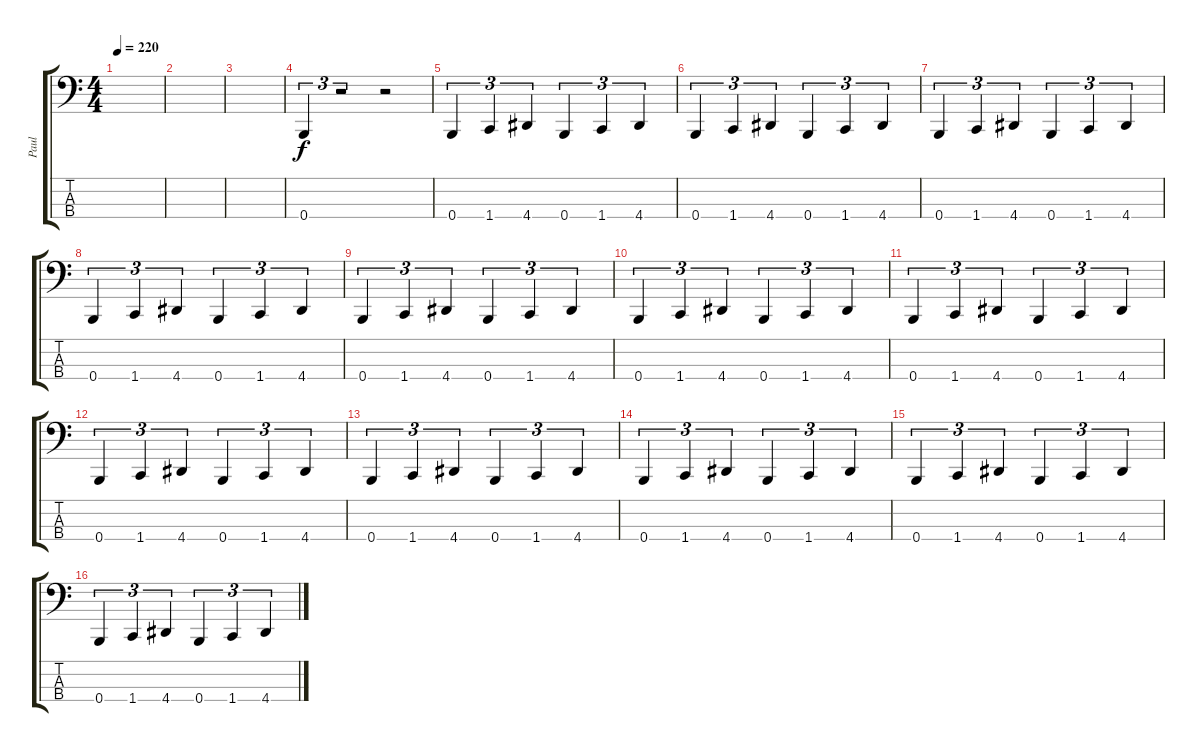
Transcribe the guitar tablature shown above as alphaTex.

\track ("Paul" "Paul") {instrument electricbasspick}
\staff {score tabs}
\tuning (E2 B1 Gb1 B0) {hide}
\ts (4 4)
\tempo 220
\clef f4
\ks c
|
|
|
0.4.4{tu (3 2)} r.2{tu (3 2)} r.2 |
0.4.4{tu (3 2)} 1.4.4{tu (3 2)} 4.4.4{tu (3 2)} 0.4.4{tu (3 2)} 1.4.4{tu (3 2)} 4.4.4{tu (3 2)} |
0.4.4{tu (3 2)} 1.4.4{tu (3 2)} 4.4.4{tu (3 2)} 0.4.4{tu (3 2)} 1.4.4{tu (3 2)} 4.4.4{tu (3 2)} |
0.4.4{tu (3 2)} 1.4.4{tu (3 2)} 4.4.4{tu (3 2)} 0.4.4{tu (3 2)} 1.4.4{tu (3 2)} 4.4.4{tu (3 2)} |
0.4.4{tu (3 2)} 1.4.4{tu (3 2)} 4.4.4{tu (3 2)} 0.4.4{tu (3 2)} 1.4.4{tu (3 2)} 4.4.4{tu (3 2)} |
0.4.4{tu (3 2)} 1.4.4{tu (3 2)} 4.4.4{tu (3 2)} 0.4.4{tu (3 2)} 1.4.4{tu (3 2)} 4.4.4{tu (3 2)} |
0.4.4{tu (3 2)} 1.4.4{tu (3 2)} 4.4.4{tu (3 2)} 0.4.4{tu (3 2)} 1.4.4{tu (3 2)} 4.4.4{tu (3 2)} |
0.4.4{tu (3 2)} 1.4.4{tu (3 2)} 4.4.4{tu (3 2)} 0.4.4{tu (3 2)} 1.4.4{tu (3 2)} 4.4.4{tu (3 2)} |
0.4.4{tu (3 2)} 1.4.4{tu (3 2)} 4.4.4{tu (3 2)} 0.4.4{tu (3 2)} 1.4.4{tu (3 2)} 4.4.4{tu (3 2)} |
0.4.4{tu (3 2)} 1.4.4{tu (3 2)} 4.4.4{tu (3 2)} 0.4.4{tu (3 2)} 1.4.4{tu (3 2)} 4.4.4{tu (3 2)} |
0.4.4{tu (3 2)} 1.4.4{tu (3 2)} 4.4.4{tu (3 2)} 0.4.4{tu (3 2)} 1.4.4{tu (3 2)} 4.4.4{tu (3 2)} |
0.4.4{tu (3 2)} 1.4.4{tu (3 2)} 4.4.4{tu (3 2)} 0.4.4{tu (3 2)} 1.4.4{tu (3 2)} 4.4.4{tu (3 2)} |
0.4.4{tu (3 2)} 1.4.4{tu (3 2)} 4.4.4{tu (3 2)} 0.4.4{tu (3 2)} 1.4.4{tu (3 2)} 4.4.4{tu (3 2)}
